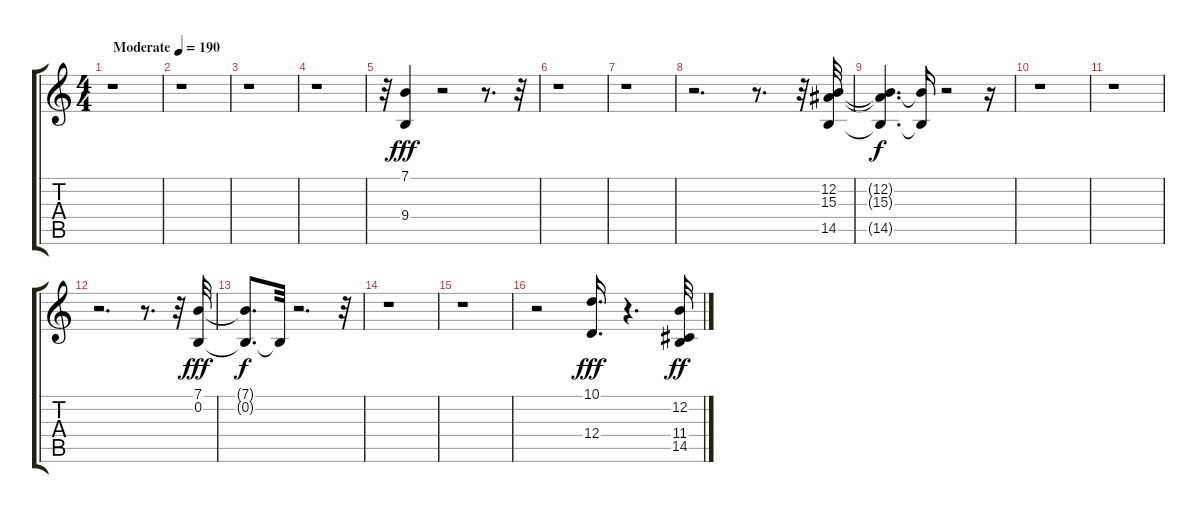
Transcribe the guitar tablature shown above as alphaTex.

\track "" {instrument orchestrahit}
\staff {score tabs}
\tuning (E4 B3 G3 D3 A2 E2) {hide}
\ts (4 4)
\tempo (190 "Moderate")
\clef g2
\ks c
r.1{dy fff instrument orchestrahit} |
r.1 |
r.1 |
r.1 |
r.32 (7.1 9.4).4 r.2 r.8{d} r.32 |
r.1 |
r.1 |
r.2{d} r.8{d} r.32 (12.2 15.3 14.5).32 |
(12.2{t} 15.3{t} 14.5{t}).4{d dy f} (12.2{t} 14.5{t}).16 r.2 r.16 |
r.1 |
r.1 |
r.2{d} r.8{d} r.32 (7.1 0.2).32{dy fff} |
(7.1{t} 0.2{t}).8{d dy f} 0.2{t}.32 r.2{d} r.32 |
r.1 |
r.1 |
r.2 (10.1 12.4).16{d dy fff} r.4{d} (12.2 11.4 14.5).32{dy ff}
